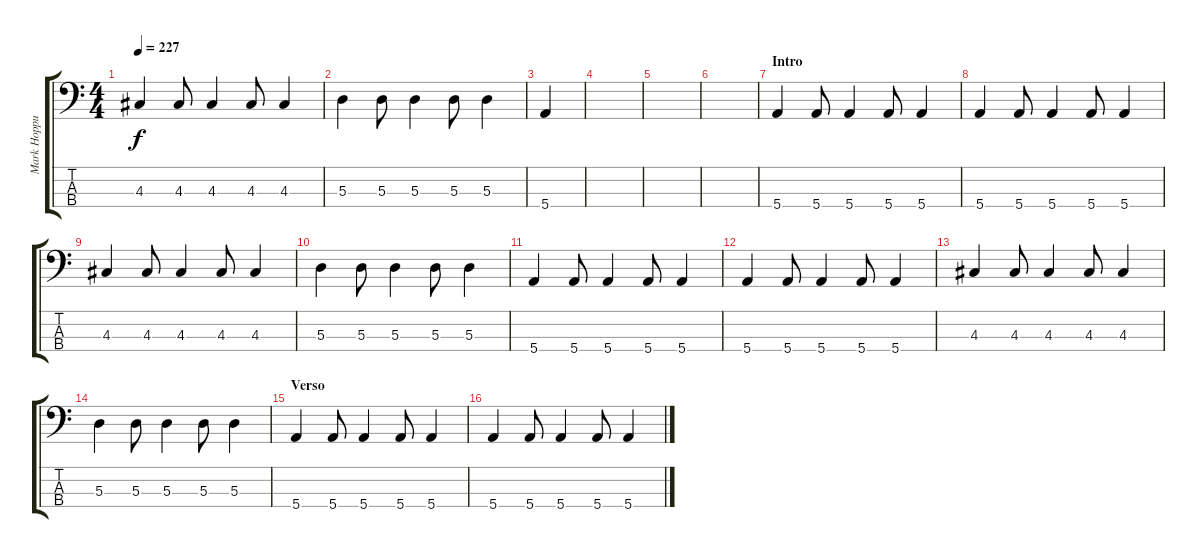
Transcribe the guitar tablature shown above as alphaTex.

\track ("Mark Hoppus - Bajo" "Mark Hoppu") {instrument electricbasspick}
\staff {score tabs}
\tuning (G2 D2 A1 E1) {hide}
\ts (4 4)
\tempo 227
\clef f4
\ks c
4.3.4{dy f} 4.3.8 4.3.4 4.3.8 4.3.4 |
5.3.4 5.3.8 5.3.4 5.3.8 5.3.4 |
5.4.4 |
|
|
|
\section ("" "Intro")
5.4.4 5.4.8 5.4.4 5.4.8 5.4.4 |
5.4.4 5.4.8 5.4.4 5.4.8 5.4.4 |
4.3.4 4.3.8 4.3.4 4.3.8 4.3.4 |
5.3.4 5.3.8 5.3.4 5.3.8 5.3.4 |
5.4.4 5.4.8 5.4.4 5.4.8 5.4.4 |
5.4.4 5.4.8 5.4.4 5.4.8 5.4.4 |
4.3.4 4.3.8 4.3.4 4.3.8 4.3.4 |
5.3.4 5.3.8 5.3.4 5.3.8 5.3.4 |
\section ("" "Verso")
5.4.4 5.4.8 5.4.4 5.4.8 5.4.4 |
5.4.4 5.4.8 5.4.4 5.4.8 5.4.4
